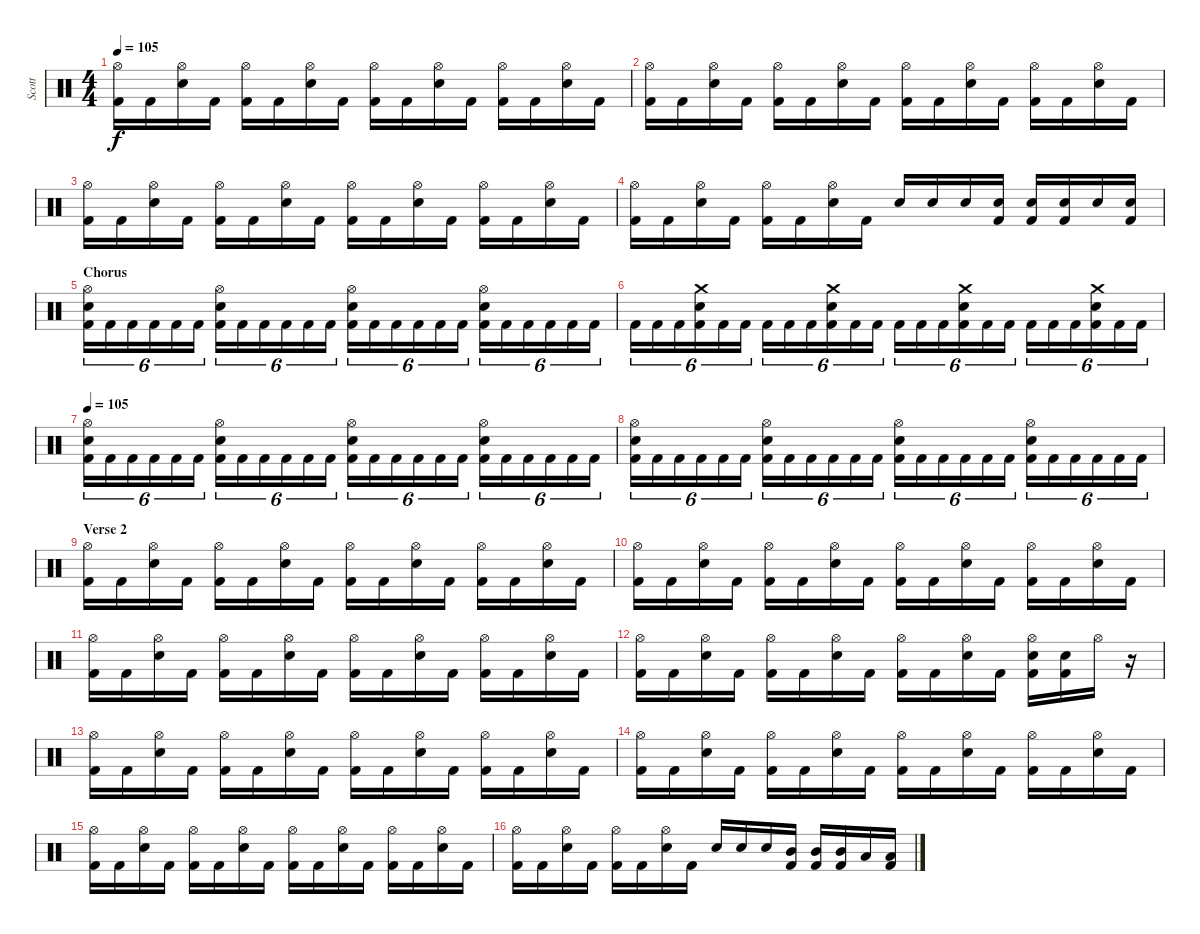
\track ("Scott" "Scott") {instrument percussion}
\staff {score}
\articulation defaults
\ts (4 4)
\tempo 105
\clef neutral
\ks c
("Hi-Hat (open)" "Kick (hit) 2").16{dy f} "Kick (hit) 2".16 ("Hi-Hat (open)" "Snare (hit) 2").16 "Kick (hit) 2".16 ("Hi-Hat (open)" "Kick (hit) 2").16 "Kick (hit) 2".16 ("Hi-Hat (open)" "Snare (hit) 2").16 "Kick (hit) 2".16 ("Hi-Hat (open)" "Kick (hit) 2").16 "Kick (hit) 2".16 ("Hi-Hat (open)" "Snare (hit) 2").16 "Kick (hit) 2".16 ("Hi-Hat (open)" "Kick (hit) 2").16 "Kick (hit) 2".16 ("Hi-Hat (open)" "Snare (hit) 2").16 "Kick (hit) 2".16 |
("Hi-Hat (open)" "Kick (hit) 2").16 "Kick (hit) 2".16 ("Hi-Hat (open)" "Snare (hit) 2").16 "Kick (hit) 2".16 ("Hi-Hat (open)" "Kick (hit) 2").16 "Kick (hit) 2".16 ("Hi-Hat (open)" "Snare (hit) 2").16 "Kick (hit) 2".16 ("Hi-Hat (open)" "Kick (hit) 2").16 "Kick (hit) 2".16 ("Hi-Hat (open)" "Snare (hit) 2").16 "Kick (hit) 2".16 ("Hi-Hat (open)" "Kick (hit) 2").16 "Kick (hit) 2".16 ("Hi-Hat (open)" "Snare (hit) 2").16 "Kick (hit) 2".16 |
("Hi-Hat (open)" "Kick (hit) 2").16 "Kick (hit) 2".16 ("Hi-Hat (open)" "Snare (hit) 2").16 "Kick (hit) 2".16 ("Hi-Hat (open)" "Kick (hit) 2").16 "Kick (hit) 2".16 ("Hi-Hat (open)" "Snare (hit) 2").16 "Kick (hit) 2".16 ("Hi-Hat (open)" "Kick (hit) 2").16 "Kick (hit) 2".16 ("Hi-Hat (open)" "Snare (hit) 2").16 "Kick (hit) 2".16 ("Hi-Hat (open)" "Kick (hit) 2").16 "Kick (hit) 2".16 ("Hi-Hat (open)" "Snare (hit) 2").16 "Kick (hit) 2".16 |
("Hi-Hat (open)" "Kick (hit) 2").16 "Kick (hit) 2".16 ("Hi-Hat (open)" "Snare (hit) 2").16 "Kick (hit) 2".16 ("Hi-Hat (open)" "Kick (hit) 2").16 "Kick (hit) 2".16 ("Hi-Hat (open)" "Snare (hit) 2").16 "Kick (hit) 2".16 "Snare (hit) 2".16 "Snare (hit) 2".16 "Snare (hit) 2".16 ("Snare (hit) 2" "Kick (hit) 2").16 ("Snare (hit) 2" "Kick (hit) 2").16 ("Snare (hit) 2" "Kick (hit) 2").16 "Snare (hit) 2".16 ("Snare (hit) 2" "Kick (hit) 2").16 |
\section ("" "Chorus")
("Hi-Hat (open)" "Snare (hit) 2" "Kick (hit) 2").16{tu (6 4)} "Kick (hit) 2".16{tu (6 4)} "Kick (hit) 2".16{tu (6 4)} "Kick (hit) 2".16{tu (6 4)} "Kick (hit) 2".16{tu (6 4)} "Kick (hit) 2".16{tu (6 4)} ("Hi-Hat (open)" "Snare (hit) 2" "Kick (hit) 2").16{tu (6 4)} "Kick (hit) 2".16{tu (6 4)} "Kick (hit) 2".16{tu (6 4)} "Kick (hit) 2".16{tu (6 4)} "Kick (hit) 2".16{tu (6 4)} "Kick (hit) 2".16{tu (6 4)} ("Hi-Hat (open)" "Snare (hit) 2" "Kick (hit) 2").16{tu (6 4)} "Kick (hit) 2".16{tu (6 4)} "Kick (hit) 2".16{tu (6 4)} "Kick (hit) 2".16{tu (6 4)} "Kick (hit) 2".16{tu (6 4)} "Kick (hit) 2".16{tu (6 4)} ("Hi-Hat (open)" "Snare (hit) 2" "Kick (hit) 2").16{tu (6 4)} "Kick (hit) 2".16{tu (6 4)} "Kick (hit) 2".16{tu (6 4)} "Kick (hit) 2".16{tu (6 4)} "Kick (hit) 2".16{tu (6 4)} "Kick (hit) 2".16{tu (6 4)} |
"Kick (hit) 2".16{tu (6 4)} "Kick (hit) 2".16{tu (6 4)} "Kick (hit) 2".16{tu (6 4)} ("Crash medium (hit)" "Snare (hit) 2" "Kick (hit) 2").16{tu (6 4)} "Kick (hit) 2".16{tu (6 4)} "Kick (hit) 2".16{tu (6 4)} "Kick (hit) 2".16{tu (6 4)} "Kick (hit) 2".16{tu (6 4)} "Kick (hit) 2".16{tu (6 4)} ("Crash medium (hit)" "Snare (hit) 2" "Kick (hit) 2").16{tu (6 4)} "Kick (hit) 2".16{tu (6 4)} "Kick (hit) 2".16{tu (6 4)} "Kick (hit) 2".16{tu (6 4)} "Kick (hit) 2".16{tu (6 4)} "Kick (hit) 2".16{tu (6 4)} ("Crash medium (hit)" "Snare (hit) 2" "Kick (hit) 2").16{tu (6 4)} "Kick (hit) 2".16{tu (6 4)} "Kick (hit) 2".16{tu (6 4)} "Kick (hit) 2".16{tu (6 4)} "Kick (hit) 2".16{tu (6 4)} "Kick (hit) 2".16{tu (6 4)} ("Snare (hit) 2" "Crash medium (hit)" "Kick (hit) 2").16{tu (6 4)} "Kick (hit) 2".16{tu (6 4)} "Kick (hit) 2".16{tu (6 4)} |
\tempo 105
("Hi-Hat (open)" "Snare (hit) 2" "Kick (hit) 2").16{tu (6 4)} "Kick (hit) 2".16{tu (6 4)} "Kick (hit) 2".16{tu (6 4)} "Kick (hit) 2".16{tu (6 4)} "Kick (hit) 2".16{tu (6 4)} "Kick (hit) 2".16{tu (6 4)} ("Hi-Hat (open)" "Snare (hit) 2" "Kick (hit) 2").16{tu (6 4)} "Kick (hit) 2".16{tu (6 4)} "Kick (hit) 2".16{tu (6 4)} "Kick (hit) 2".16{tu (6 4)} "Kick (hit) 2".16{tu (6 4)} "Kick (hit) 2".16{tu (6 4)} ("Hi-Hat (open)" "Snare (hit) 2" "Kick (hit) 2").16{tu (6 4)} "Kick (hit) 2".16{tu (6 4)} "Kick (hit) 2".16{tu (6 4)} "Kick (hit) 2".16{tu (6 4)} "Kick (hit) 2".16{tu (6 4)} "Kick (hit) 2".16{tu (6 4)} ("Hi-Hat (open)" "Snare (hit) 2" "Kick (hit) 2").16{tu (6 4)} "Kick (hit) 2".16{tu (6 4)} "Kick (hit) 2".16{tu (6 4)} "Kick (hit) 2".16{tu (6 4)} "Kick (hit) 2".16{tu (6 4)} "Kick (hit) 2".16{tu (6 4)} |
("Hi-Hat (open)" "Snare (hit) 2" "Kick (hit) 2").16{tu (6 4)} "Kick (hit) 2".16{tu (6 4)} "Kick (hit) 2".16{tu (6 4)} "Kick (hit) 2".16{tu (6 4)} "Kick (hit) 2".16{tu (6 4)} "Kick (hit) 2".16{tu (6 4)} ("Hi-Hat (open)" "Snare (hit) 2" "Kick (hit) 2").16{tu (6 4)} "Kick (hit) 2".16{tu (6 4)} "Kick (hit) 2".16{tu (6 4)} "Kick (hit) 2".16{tu (6 4)} "Kick (hit) 2".16{tu (6 4)} "Kick (hit) 2".16{tu (6 4)} ("Hi-Hat (open)" "Snare (hit) 2" "Kick (hit) 2").16{tu (6 4)} "Kick (hit) 2".16{tu (6 4)} "Kick (hit) 2".16{tu (6 4)} "Kick (hit) 2".16{tu (6 4)} "Kick (hit) 2".16{tu (6 4)} "Kick (hit) 2".16{tu (6 4)} ("Hi-Hat (open)" "Snare (hit) 2" "Kick (hit) 2").16{tu (6 4)} "Kick (hit) 2".16{tu (6 4)} "Kick (hit) 2".16{tu (6 4)} "Kick (hit) 2".16{tu (6 4)} "Kick (hit) 2".16{tu (6 4)} "Kick (hit) 2".16{tu (6 4)} |
\section ("" "Verse 2")
("Hi-Hat (open)" "Kick (hit) 2").16 "Kick (hit) 2".16 ("Hi-Hat (open)" "Snare (hit) 2").16 "Kick (hit) 2".16 ("Hi-Hat (open)" "Kick (hit) 2").16 "Kick (hit) 2".16 ("Hi-Hat (open)" "Snare (hit) 2").16 "Kick (hit) 2".16 ("Hi-Hat (open)" "Kick (hit) 2").16 "Kick (hit) 2".16 ("Hi-Hat (open)" "Snare (hit) 2").16 "Kick (hit) 2".16 ("Hi-Hat (open)" "Kick (hit) 2").16 "Kick (hit) 2".16 ("Hi-Hat (open)" "Snare (hit) 2").16 "Kick (hit) 2".16 |
("Hi-Hat (open)" "Kick (hit) 2").16 "Kick (hit) 2".16 ("Hi-Hat (open)" "Snare (hit) 2").16 "Kick (hit) 2".16 ("Hi-Hat (open)" "Kick (hit) 2").16 "Kick (hit) 2".16 ("Hi-Hat (open)" "Snare (hit) 2").16 "Kick (hit) 2".16 ("Hi-Hat (open)" "Kick (hit) 2").16 "Kick (hit) 2".16 ("Hi-Hat (open)" "Snare (hit) 2").16 "Kick (hit) 2".16 ("Hi-Hat (open)" "Kick (hit) 2").16 "Kick (hit) 2".16 ("Hi-Hat (open)" "Snare (hit) 2").16 "Kick (hit) 2".16 |
("Hi-Hat (open)" "Kick (hit) 2").16 "Kick (hit) 2".16 ("Hi-Hat (open)" "Snare (hit) 2").16 "Kick (hit) 2".16 ("Hi-Hat (open)" "Kick (hit) 2").16 "Kick (hit) 2".16 ("Hi-Hat (open)" "Snare (hit) 2").16 "Kick (hit) 2".16 ("Hi-Hat (open)" "Kick (hit) 2").16 "Kick (hit) 2".16 ("Hi-Hat (open)" "Snare (hit) 2").16 "Kick (hit) 2".16 ("Hi-Hat (open)" "Kick (hit) 2").16 "Kick (hit) 2".16 ("Hi-Hat (open)" "Snare (hit) 2").16 "Kick (hit) 2".16 |
("Hi-Hat (open)" "Kick (hit) 2").16 "Kick (hit) 2".16 ("Hi-Hat (open)" "Snare (hit) 2").16 "Kick (hit) 2".16 ("Hi-Hat (open)" "Kick (hit) 2").16 "Kick (hit) 2".16 ("Hi-Hat (open)" "Snare (hit) 2").16 "Kick (hit) 2".16 ("Hi-Hat (open)" "Kick (hit) 2").16 "Kick (hit) 2".16 ("Hi-Hat (open)" "Snare (hit) 2").16 "Kick (hit) 2".16 ("Hi-Hat (open)" "Snare (hit) 2" "Kick (hit) 2").16 ("Snare (hit) 2" "Kick (hit) 2").16 "Hi-Hat (open)".16 r.16 |
("Hi-Hat (open)" "Kick (hit) 2").16 "Kick (hit) 2".16 ("Hi-Hat (open)" "Snare (hit) 2").16 "Kick (hit) 2".16 ("Hi-Hat (open)" "Kick (hit) 2").16 "Kick (hit) 2".16 ("Hi-Hat (open)" "Snare (hit) 2").16 "Kick (hit) 2".16 ("Hi-Hat (open)" "Kick (hit) 2").16 "Kick (hit) 2".16 ("Hi-Hat (open)" "Snare (hit) 2").16 "Kick (hit) 2".16 ("Hi-Hat (open)" "Kick (hit) 2").16 "Kick (hit) 2".16 ("Hi-Hat (open)" "Snare (hit) 2").16 "Kick (hit) 2".16 |
("Hi-Hat (open)" "Kick (hit) 2").16 "Kick (hit) 2".16 ("Hi-Hat (open)" "Snare (hit) 2").16 "Kick (hit) 2".16 ("Hi-Hat (open)" "Kick (hit) 2").16 "Kick (hit) 2".16 ("Hi-Hat (open)" "Snare (hit) 2").16 "Kick (hit) 2".16 ("Hi-Hat (open)" "Kick (hit) 2").16 "Kick (hit) 2".16 ("Hi-Hat (open)" "Snare (hit) 2").16 "Kick (hit) 2".16 ("Hi-Hat (open)" "Kick (hit) 2").16 "Kick (hit) 2".16 ("Hi-Hat (open)" "Snare (hit) 2").16 "Kick (hit) 2".16 |
("Hi-Hat (open)" "Kick (hit) 2").16 "Kick (hit) 2".16 ("Hi-Hat (open)" "Snare (hit) 2").16 "Kick (hit) 2".16 ("Hi-Hat (open)" "Kick (hit) 2").16 "Kick (hit) 2".16 ("Hi-Hat (open)" "Snare (hit) 2").16 "Kick (hit) 2".16 ("Hi-Hat (open)" "Kick (hit) 2").16 "Kick (hit) 2".16 ("Hi-Hat (open)" "Snare (hit) 2").16 "Kick (hit) 2".16 ("Hi-Hat (open)" "Kick (hit) 2").16 "Kick (hit) 2".16 ("Hi-Hat (open)" "Snare (hit) 2").16 "Kick (hit) 2".16 |
("Hi-Hat (open)" "Kick (hit) 2").16 "Kick (hit) 2".16 ("Hi-Hat (open)" "Snare (hit) 2").16 "Kick (hit) 2".16 ("Hi-Hat (open)" "Kick (hit) 2").16 "Kick (hit) 2".16 ("Hi-Hat (open)" "Snare (hit) 2").16 "Kick (hit) 2".16 "Snare (hit) 2".16 "Snare (hit) 2".16 "Snare (hit) 2".16 ("Mid Tom (hit)" "Kick (hit) 2").16 ("Mid Tom (hit)" "Kick (hit) 2").16 ("Mid Tom (hit)" "Kick (hit) 2").16 "Low Tom (hit)".16 ("Low Tom (hit)" "Kick (hit) 2").16
